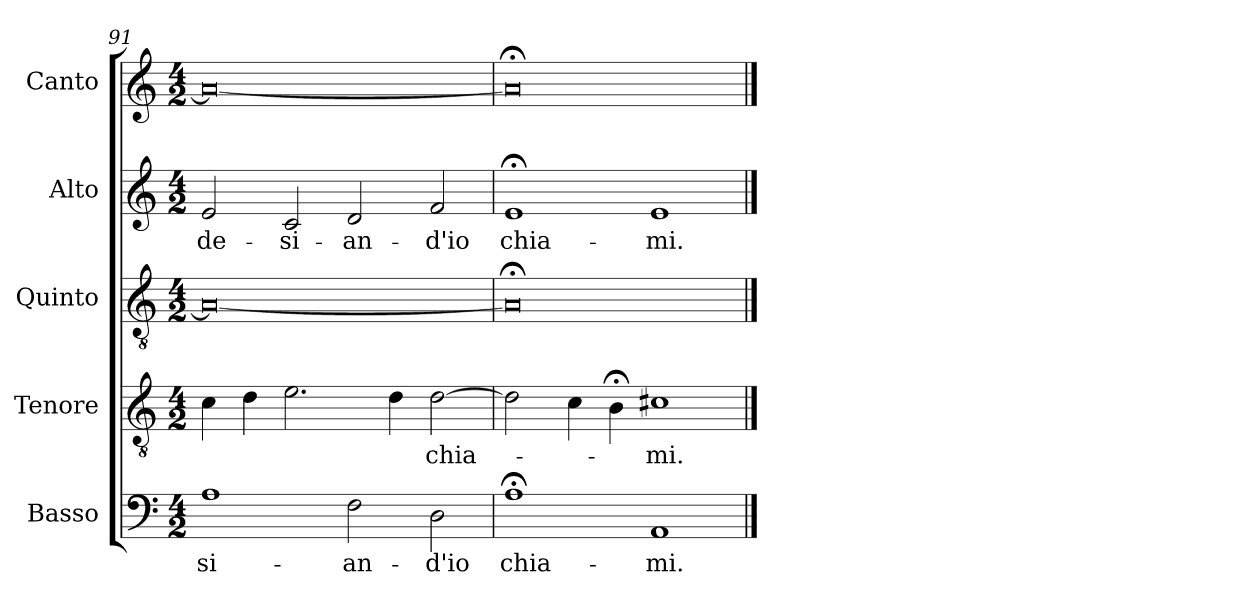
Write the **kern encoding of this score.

**kern	**text	**kern	**text	**kern	**kern	**text	**kern
*part5	*part5	*part4	*part4	*part3	*part2	*part2	*part1
*staff5	*staff5	*staff4	*staff4	*staff3	*staff2	*staff2	*staff1
*I"Basso	*	*I"Tenore	*	*I"Quinto	*I"Alto	*	*I"Canto
*clefF4	*	*clefGv2	*	*clefGv2	*clefG2	*	*clefG2
*	*	*ITrd7c12	*	*ITrd7c12	*	*	*
*k[]	*	*k[]	*	*k[]	*k[]	*	*k[]
*C:	*	*C:	*	*C:	*C:	*	*C:
*M4/2	*	*M4/2	*	*M4/2	*M4/2	*	*M4/2
=91	=91	=91	=91	=91	=91	=91	=91
1A\	-si-	4C\	.	0AA/_	2e/	de-	0a/_
.	.	4D\	.	.	.	.	.
.	.	2.E\	.	.	2c/	-si-	.
2F\	-an-	.	.	.	2d/	-an-	.
.	.	4D\	.	.	.	.	.
2D\	-d'io	[2D\	chia-	.	2f/	-d'io	.
=92	=92	=92	=92	=92	=92	=92	=92
1A;<\	chia-	2D\]	.	0AA;</]	1e;</	chia-	0a;</]
.	.	4C\	.	.	.	.	.
.	.	4BB;<\	.	.	.	.	.
1AA/	-mi.	1C#X\	-mi.	.	1e/	-mi.	.
==	==	==	==	==	==	==	==
*-	*-	*-	*-	*-	*-	*-	*-
